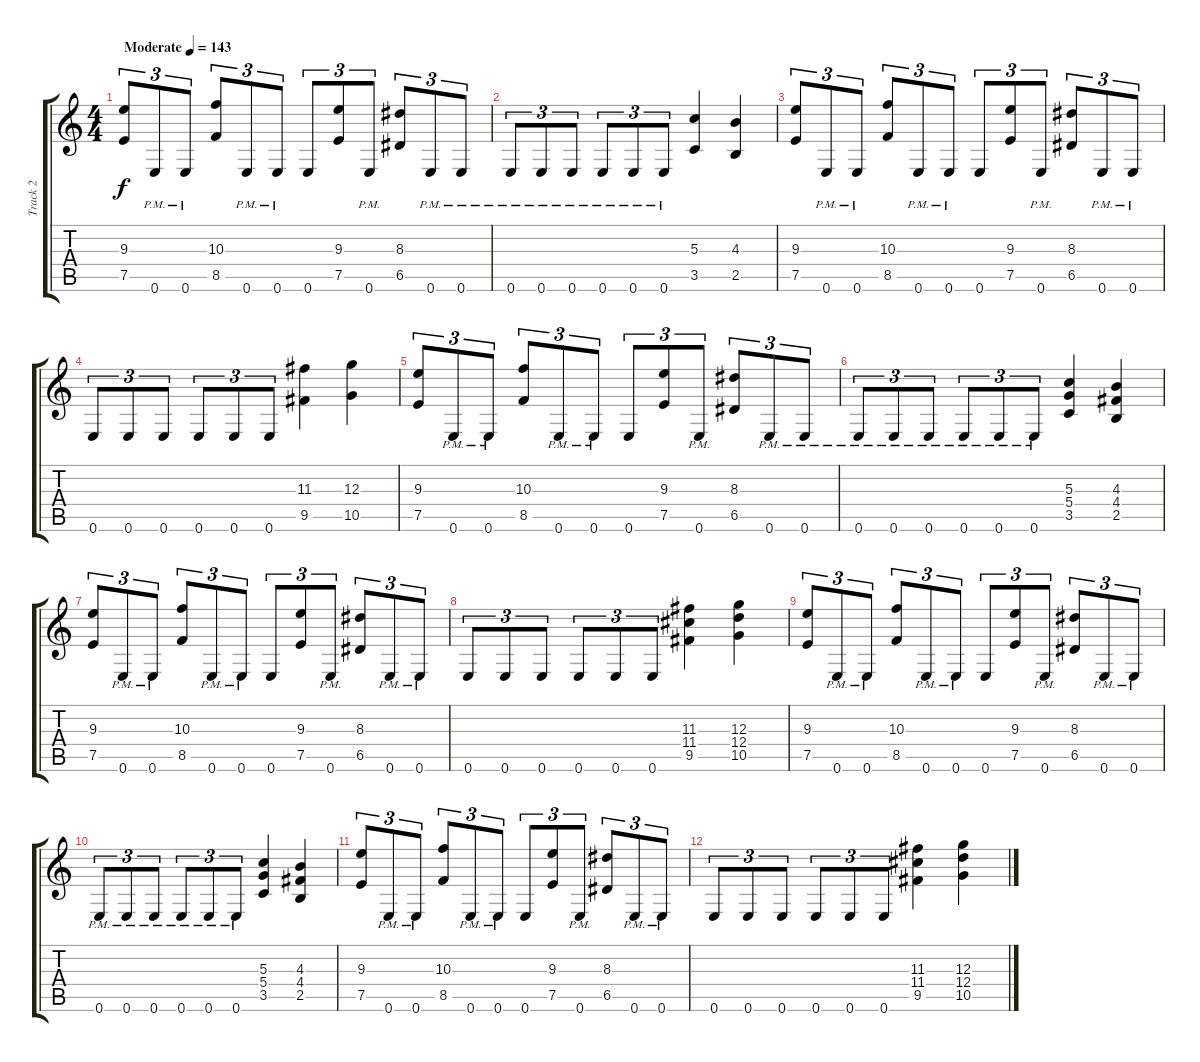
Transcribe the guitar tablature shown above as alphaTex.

\track ("Track 2" "Track 2") {instrument distortionguitar}
\staff {score tabs}
\tuning (E4 B3 G3 D3 A2 E2) {hide}
\ts (4 4)
\tempo (143 "Moderate")
\clef g2
\ks c
(9.3 7.5).8{tu (3 2) dy f instrument distortionguitar} 0.6{pm}.8{tu (3 2)} 0.6{pm}.8{tu (3 2)} (10.3 8.5).8{tu (3 2)} 0.6{pm}.8{tu (3 2)} 0.6{pm}.8{tu (3 2)} 0.6.8{tu (3 2)} (9.3 7.5).8{tu (3 2)} 0.6{pm}.8{tu (3 2)} (8.3 6.5).8{tu (3 2)} 0.6{pm}.8{tu (3 2)} 0.6{pm}.8{tu (3 2)} |
0.6{pm}.8{tu (3 2)} 0.6{pm}.8{tu (3 2)} 0.6{pm}.8{tu (3 2)} 0.6{pm}.8{tu (3 2)} 0.6{pm}.8{tu (3 2)} 0.6{pm}.8{tu (3 2)} (5.3 3.5).4 (4.3 2.5).4 |
(9.3 7.5).8{tu (3 2)} 0.6{pm}.8{tu (3 2)} 0.6{pm}.8{tu (3 2)} (10.3 8.5).8{tu (3 2)} 0.6{pm}.8{tu (3 2)} 0.6{pm}.8{tu (3 2)} 0.6.8{tu (3 2)} (9.3 7.5).8{tu (3 2)} 0.6{pm}.8{tu (3 2)} (8.3 6.5).8{tu (3 2)} 0.6{pm}.8{tu (3 2)} 0.6{pm}.8{tu (3 2)} |
0.6.8{tu (3 2)} 0.6.8{tu (3 2)} 0.6.8{tu (3 2)} 0.6.8{tu (3 2)} 0.6.8{tu (3 2)} 0.6.8{tu (3 2)} (11.3 9.5).4 (12.3 10.5).4 |
(9.3 7.5).8{tu (3 2)} 0.6{pm}.8{tu (3 2)} 0.6{pm}.8{tu (3 2)} (10.3 8.5).8{tu (3 2)} 0.6{pm}.8{tu (3 2)} 0.6{pm}.8{tu (3 2)} 0.6.8{tu (3 2)} (9.3 7.5).8{tu (3 2)} 0.6{pm}.8{tu (3 2)} (8.3 6.5).8{tu (3 2)} 0.6{pm}.8{tu (3 2)} 0.6{pm}.8{tu (3 2)} |
0.6{pm}.8{tu (3 2)} 0.6{pm}.8{tu (3 2)} 0.6{pm}.8{tu (3 2)} 0.6{pm}.8{tu (3 2)} 0.6{pm}.8{tu (3 2)} 0.6{pm}.8{tu (3 2)} (5.3 5.4 3.5).4 (4.3 4.4 2.5).4 |
(9.3 7.5).8{tu (3 2)} 0.6{pm}.8{tu (3 2)} 0.6{pm}.8{tu (3 2)} (10.3 8.5).8{tu (3 2)} 0.6{pm}.8{tu (3 2)} 0.6{pm}.8{tu (3 2)} 0.6.8{tu (3 2)} (9.3 7.5).8{tu (3 2)} 0.6{pm}.8{tu (3 2)} (8.3 6.5).8{tu (3 2)} 0.6{pm}.8{tu (3 2)} 0.6{pm}.8{tu (3 2)} |
0.6.8{tu (3 2)} 0.6.8{tu (3 2)} 0.6.8{tu (3 2)} 0.6.8{tu (3 2)} 0.6.8{tu (3 2)} 0.6.8{tu (3 2)} (11.3 11.4 9.5).4 (12.3 12.4 10.5).4 |
(9.3 7.5).8{tu (3 2)} 0.6{pm}.8{tu (3 2)} 0.6{pm}.8{tu (3 2)} (10.3 8.5).8{tu (3 2)} 0.6{pm}.8{tu (3 2)} 0.6{pm}.8{tu (3 2)} 0.6.8{tu (3 2)} (9.3 7.5).8{tu (3 2)} 0.6{pm}.8{tu (3 2)} (8.3 6.5).8{tu (3 2)} 0.6{pm}.8{tu (3 2)} 0.6{pm}.8{tu (3 2)} |
0.6{pm}.8{tu (3 2)} 0.6{pm}.8{tu (3 2)} 0.6{pm}.8{tu (3 2)} 0.6{pm}.8{tu (3 2)} 0.6{pm}.8{tu (3 2)} 0.6{pm}.8{tu (3 2)} (5.3 5.4 3.5).4 (4.3 4.4 2.5).4 |
(9.3 7.5).8{tu (3 2)} 0.6{pm}.8{tu (3 2)} 0.6{pm}.8{tu (3 2)} (10.3 8.5).8{tu (3 2)} 0.6{pm}.8{tu (3 2)} 0.6{pm}.8{tu (3 2)} 0.6.8{tu (3 2)} (9.3 7.5).8{tu (3 2)} 0.6{pm}.8{tu (3 2)} (8.3 6.5).8{tu (3 2)} 0.6{pm}.8{tu (3 2)} 0.6{pm}.8{tu (3 2)} |
0.6.8{tu (3 2)} 0.6.8{tu (3 2)} 0.6.8{tu (3 2)} 0.6.8{tu (3 2)} 0.6.8{tu (3 2)} 0.6.8{tu (3 2)} (11.3 11.4 9.5).4 (12.3 12.4 10.5).4
